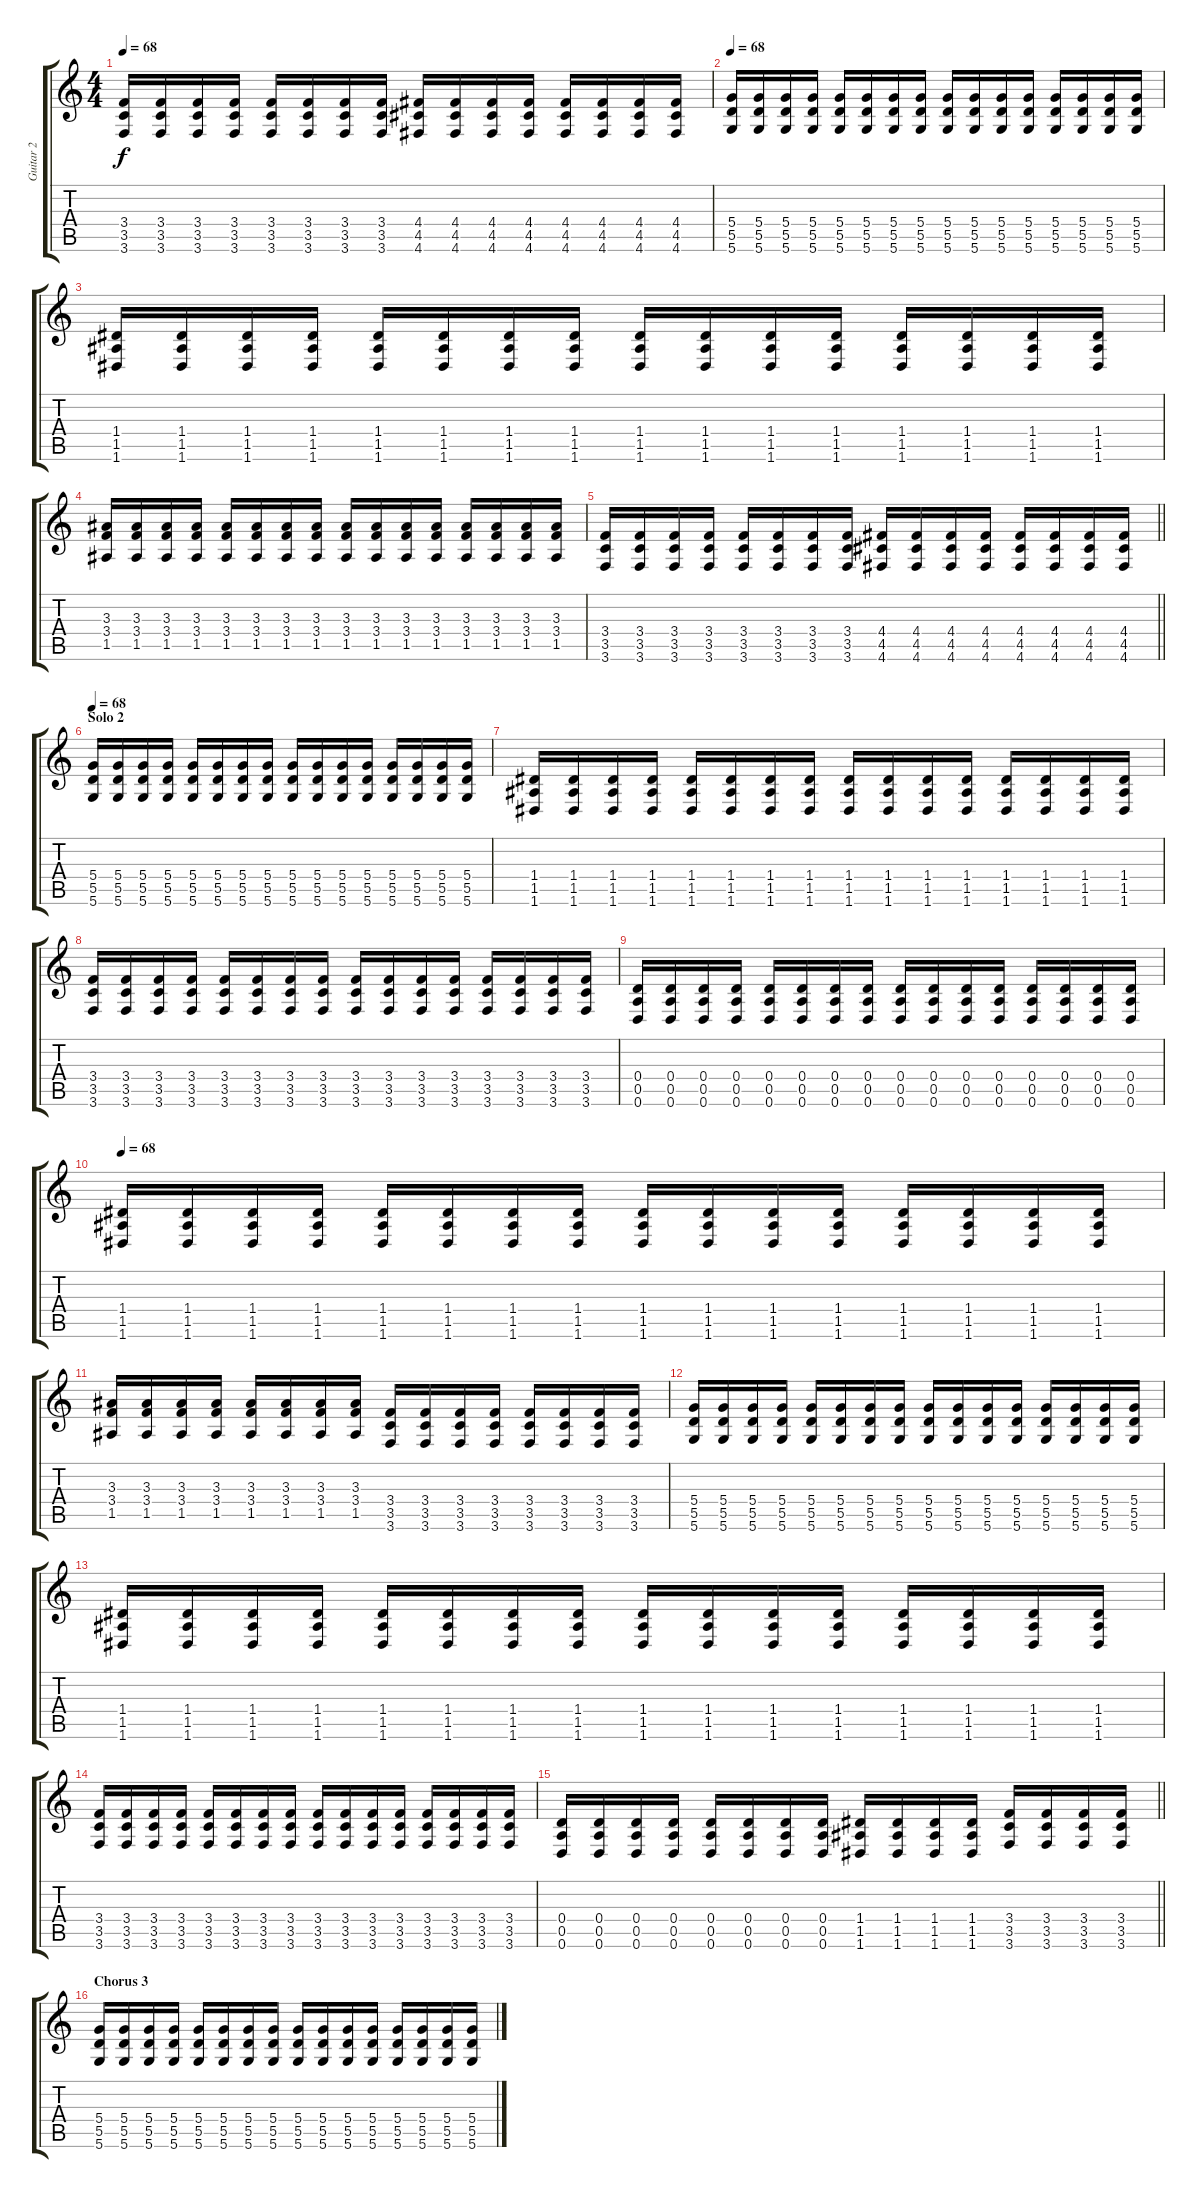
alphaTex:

\track ("Guitar 2" "Guitar 2") {instrument distortionguitar}
\staff {score tabs}
\tuning (E4 B3 G3 D3 A2 D2) {hide}
\ts (4 4)
\tempo 68
\clef g2
\ks c
(3.4 3.5 3.6).16{dy f} (3.4 3.5 3.6).16 (3.4 3.5 3.6).16 (3.4 3.5 3.6).16 (3.4 3.5 3.6).16 (3.4 3.5 3.6).16 (3.4 3.5 3.6).16 (3.4 3.5 3.6).16 (4.4 4.5 4.6).16 (4.4 4.5 4.6).16 (4.4 4.5 4.6).16 (4.4 4.5 4.6).16 (4.4 4.5 4.6).16 (4.4 4.5 4.6).16 (4.4 4.5 4.6).16 (4.4 4.5 4.6).16 |
\tempo 68
(5.4 5.5 5.6).16 (5.4 5.5 5.6).16 (5.4 5.5 5.6).16 (5.4 5.5 5.6).16 (5.4 5.5 5.6).16 (5.4 5.5 5.6).16 (5.4 5.5 5.6).16 (5.4 5.5 5.6).16 (5.4 5.5 5.6).16 (5.4 5.5 5.6).16 (5.4 5.5 5.6).16 (5.4 5.5 5.6).16 (5.4 5.5 5.6).16 (5.4 5.5 5.6).16 (5.4 5.5 5.6).16 (5.4 5.5 5.6).16 |
(1.4 1.5 1.6).16 (1.4 1.5 1.6).16 (1.4 1.5 1.6).16 (1.4 1.5 1.6).16 (1.4 1.5 1.6).16 (1.4 1.5 1.6).16 (1.4 1.5 1.6).16 (1.4 1.5 1.6).16 (1.4 1.5 1.6).16 (1.4 1.5 1.6).16 (1.4 1.5 1.6).16 (1.4 1.5 1.6).16 (1.4 1.5 1.6).16 (1.4 1.5 1.6).16 (1.4 1.5 1.6).16 (1.4 1.5 1.6).16 |
(3.3 3.4 1.5).16 (3.3 3.4 1.5).16 (3.3 3.4 1.5).16 (3.3 3.4 1.5).16 (3.3 3.4 1.5).16 (3.3 3.4 1.5).16 (3.3 3.4 1.5).16 (3.3 3.4 1.5).16 (3.3 3.4 1.5).16 (3.3 3.4 1.5).16 (3.3 3.4 1.5).16 (3.3 3.4 1.5).16 (3.3 3.4 1.5).16 (3.3 3.4 1.5).16 (3.3 3.4 1.5).16 (3.3 3.4 1.5).16 |
\barLineRight lightlight
(3.4 3.5 3.6).16 (3.4 3.5 3.6).16 (3.4 3.5 3.6).16 (3.4 3.5 3.6).16 (3.4 3.5 3.6).16 (3.4 3.5 3.6).16 (3.4 3.5 3.6).16 (3.4 3.5 3.6).16 (4.4 4.5 4.6).16 (4.4 4.5 4.6).16 (4.4 4.5 4.6).16 (4.4 4.5 4.6).16 (4.4 4.5 4.6).16 (4.4 4.5 4.6).16 (4.4 4.5 4.6).16 (4.4 4.5 4.6).16 |
\section ("" "Solo 2")
\tempo 68
(5.4 5.5 5.6).16{volume 13} (5.4 5.5 5.6).16 (5.4 5.5 5.6).16 (5.4 5.5 5.6).16 (5.4 5.5 5.6).16 (5.4 5.5 5.6).16 (5.4 5.5 5.6).16 (5.4 5.5 5.6).16 (5.4 5.5 5.6).16 (5.4 5.5 5.6).16 (5.4 5.5 5.6).16 (5.4 5.5 5.6).16 (5.4 5.5 5.6).16 (5.4 5.5 5.6).16 (5.4 5.5 5.6).16 (5.4 5.5 5.6).16 |
(1.4 1.5 1.6).16 (1.4 1.5 1.6).16 (1.4 1.5 1.6).16 (1.4 1.5 1.6).16 (1.4 1.5 1.6).16 (1.4 1.5 1.6).16 (1.4 1.5 1.6).16 (1.4 1.5 1.6).16 (1.4 1.5 1.6).16 (1.4 1.5 1.6).16 (1.4 1.5 1.6).16 (1.4 1.5 1.6).16 (1.4 1.5 1.6).16 (1.4 1.5 1.6).16 (1.4 1.5 1.6).16 (1.4 1.5 1.6).16 |
(3.4 3.5 3.6).16 (3.4 3.5 3.6).16 (3.4 3.5 3.6).16 (3.4 3.5 3.6).16 (3.4 3.5 3.6).16 (3.4 3.5 3.6).16 (3.4 3.5 3.6).16 (3.4 3.5 3.6).16 (3.4 3.5 3.6).16 (3.4 3.5 3.6).16 (3.4 3.5 3.6).16 (3.4 3.5 3.6).16 (3.4 3.5 3.6).16 (3.4 3.5 3.6).16 (3.4 3.5 3.6).16 (3.4 3.5 3.6).16 |
(0.4 0.5 0.6).16 (0.4 0.5 0.6).16 (0.4 0.5 0.6).16 (0.4 0.5 0.6).16 (0.4 0.5 0.6).16 (0.4 0.5 0.6).16 (0.4 0.5 0.6).16 (0.4 0.5 0.6).16 (0.4 0.5 0.6).16 (0.4 0.5 0.6).16 (0.4 0.5 0.6).16 (0.4 0.5 0.6).16 (0.4 0.5 0.6).16 (0.4 0.5 0.6).16 (0.4 0.5 0.6).16 (0.4 0.5 0.6).16 |
\tempo 68
(1.4 1.5 1.6).16 (1.4 1.5 1.6).16 (1.4 1.5 1.6).16 (1.4 1.5 1.6).16 (1.4 1.5 1.6).16 (1.4 1.5 1.6).16 (1.4 1.5 1.6).16 (1.4 1.5 1.6).16 (1.4 1.5 1.6).16 (1.4 1.5 1.6).16 (1.4 1.5 1.6).16 (1.4 1.5 1.6).16 (1.4 1.5 1.6).16 (1.4 1.5 1.6).16 (1.4 1.5 1.6).16 (1.4 1.5 1.6).16 |
(3.3 3.4 1.5).16 (3.3 3.4 1.5).16 (3.3 3.4 1.5).16 (3.3 3.4 1.5).16 (3.3 3.4 1.5).16 (3.3 3.4 1.5).16 (3.3 3.4 1.5).16 (3.3 3.4 1.5).16 (3.4 3.5 3.6).16 (3.4 3.5 3.6).16 (3.4 3.5 3.6).16 (3.4 3.5 3.6).16 (3.4 3.5 3.6).16 (3.4 3.5 3.6).16 (3.4 3.5 3.6).16 (3.4 3.5 3.6).16 |
(5.4 5.5 5.6).16 (5.4 5.5 5.6).16 (5.4 5.5 5.6).16 (5.4 5.5 5.6).16 (5.4 5.5 5.6).16 (5.4 5.5 5.6).16 (5.4 5.5 5.6).16 (5.4 5.5 5.6).16 (5.4 5.5 5.6).16 (5.4 5.5 5.6).16 (5.4 5.5 5.6).16 (5.4 5.5 5.6).16 (5.4 5.5 5.6).16 (5.4 5.5 5.6).16 (5.4 5.5 5.6).16 (5.4 5.5 5.6).16 |
(1.4 1.5 1.6).16 (1.4 1.5 1.6).16 (1.4 1.5 1.6).16 (1.4 1.5 1.6).16 (1.4 1.5 1.6).16 (1.4 1.5 1.6).16 (1.4 1.5 1.6).16 (1.4 1.5 1.6).16 (1.4 1.5 1.6).16 (1.4 1.5 1.6).16 (1.4 1.5 1.6).16 (1.4 1.5 1.6).16 (1.4 1.5 1.6).16 (1.4 1.5 1.6).16 (1.4 1.5 1.6).16 (1.4 1.5 1.6).16 |
(3.4 3.5 3.6).16 (3.4 3.5 3.6).16 (3.4 3.5 3.6).16 (3.4 3.5 3.6).16 (3.4 3.5 3.6).16 (3.4 3.5 3.6).16 (3.4 3.5 3.6).16 (3.4 3.5 3.6).16 (3.4 3.5 3.6).16 (3.4 3.5 3.6).16 (3.4 3.5 3.6).16 (3.4 3.5 3.6).16 (3.4 3.5 3.6).16 (3.4 3.5 3.6).16 (3.4 3.5 3.6).16 (3.4 3.5 3.6).16 |
\barLineRight lightlight
(0.4 0.5 0.6).16 (0.4 0.5 0.6).16 (0.4 0.5 0.6).16 (0.4 0.5 0.6).16 (0.4 0.5 0.6).16 (0.4 0.5 0.6).16 (0.4 0.5 0.6).16 (0.4 0.5 0.6).16 (1.4 1.5 1.6).16 (1.4 1.5 1.6).16 (1.4 1.5 1.6).16 (1.4 1.5 1.6).16 (3.4 3.5 3.6).16 (3.4 3.5 3.6).16 (3.4 3.5 3.6).16 (3.4 3.5 3.6).16 |
\section ("" "Chorus 3")
(5.4 5.5 5.6).16 (5.4 5.5 5.6).16 (5.4 5.5 5.6).16 (5.4 5.5 5.6).16 (5.4 5.5 5.6).16 (5.4 5.5 5.6).16 (5.4 5.5 5.6).16 (5.4 5.5 5.6).16 (5.4 5.5 5.6).16 (5.4 5.5 5.6).16 (5.4 5.5 5.6).16 (5.4 5.5 5.6).16 (5.4 5.5 5.6).16 (5.4 5.5 5.6).16 (5.4 5.5 5.6).16 (5.4 5.5 5.6).16
